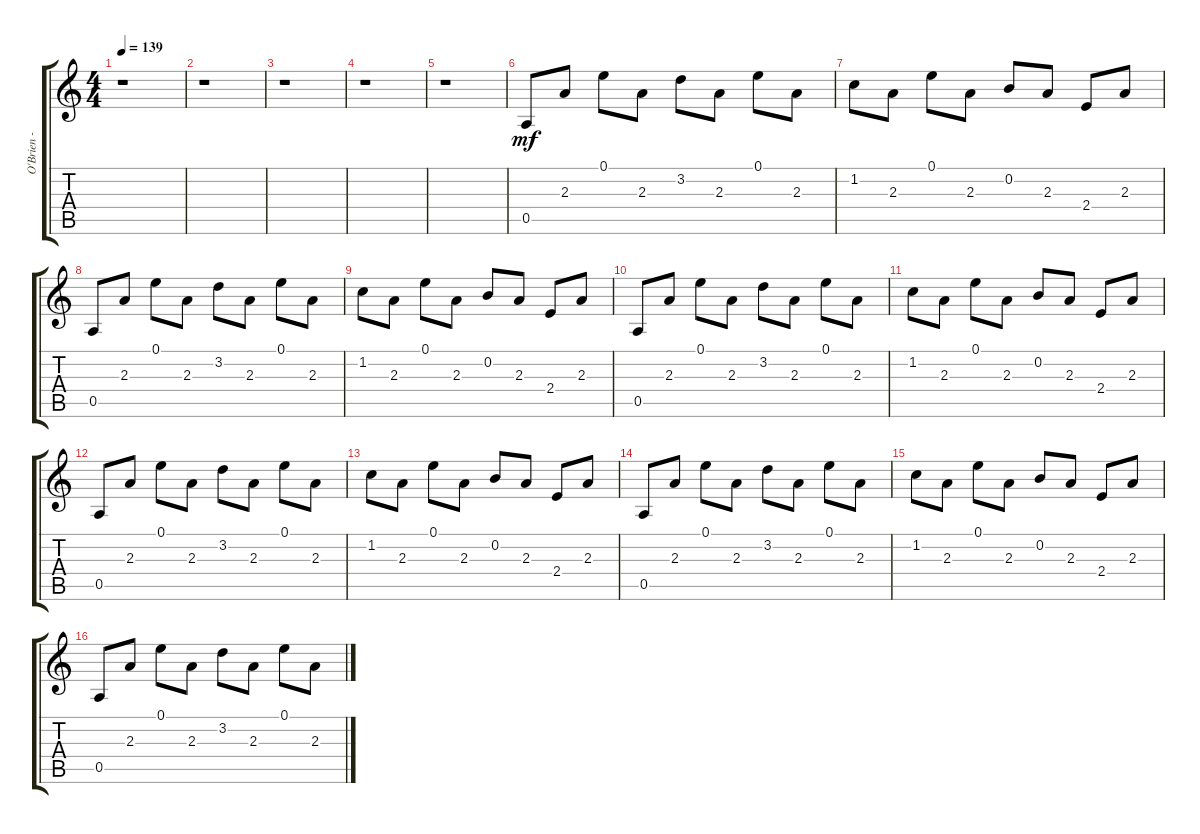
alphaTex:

\track ("O'Brien - Acoustic Guitar" "O'Brien - ") {instrument acousticguitarsteel}
\staff {score tabs}
\tuning (E4 B3 G3 D3 A2 E2) {hide}
\ts (4 4)
\tempo 139
\clef g2
\ks c
r.1{dy mf instrument acousticguitarsteel} |
r.1 |
r.1 |
r.1 |
r.1 |
0.5.8 2.3.8 0.1.8 2.3.8 3.2.8 2.3.8 0.1.8 2.3.8 |
1.2.8 2.3.8 0.1.8 2.3.8 0.2.8 2.3.8 2.4.8 2.3.8 |
0.5.8 2.3.8 0.1.8 2.3.8 3.2.8 2.3.8 0.1.8 2.3.8 |
1.2.8 2.3.8 0.1.8 2.3.8 0.2.8 2.3.8 2.4.8 2.3.8 |
0.5.8 2.3.8 0.1.8 2.3.8 3.2.8 2.3.8 0.1.8 2.3.8 |
1.2.8 2.3.8 0.1.8 2.3.8 0.2.8 2.3.8 2.4.8 2.3.8 |
0.5.8 2.3.8 0.1.8 2.3.8 3.2.8 2.3.8 0.1.8 2.3.8 |
1.2.8 2.3.8 0.1.8 2.3.8 0.2.8 2.3.8 2.4.8 2.3.8 |
0.5.8 2.3.8 0.1.8 2.3.8 3.2.8 2.3.8 0.1.8 2.3.8 |
1.2.8 2.3.8 0.1.8 2.3.8 0.2.8 2.3.8 2.4.8 2.3.8 |
0.5.8 2.3.8 0.1.8 2.3.8 3.2.8 2.3.8 0.1.8 2.3.8
